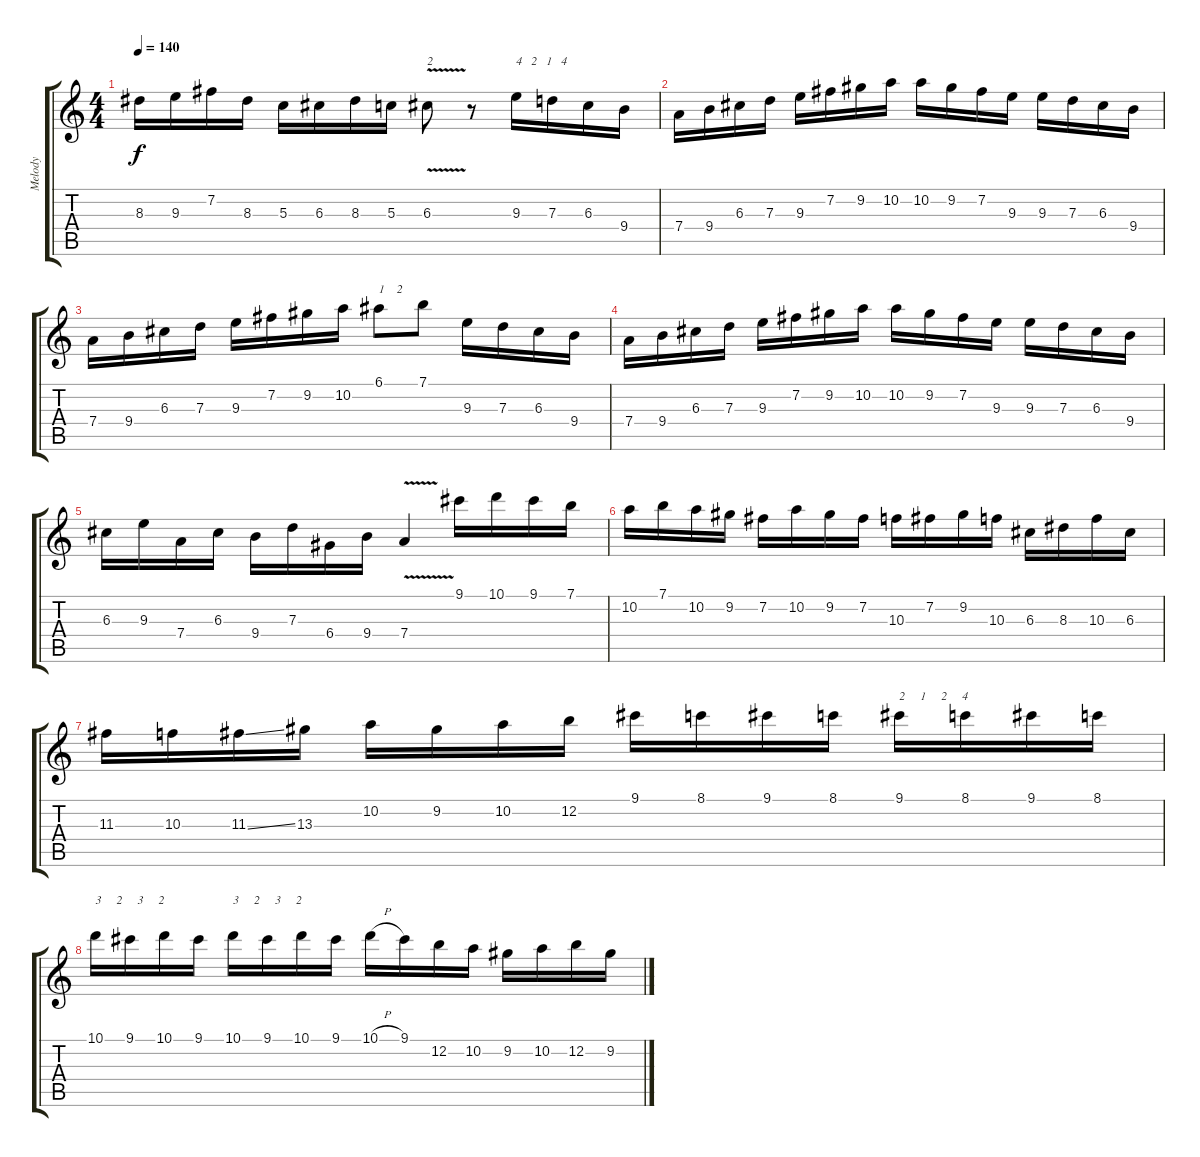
\track ("Melody" "Melody") {instrument distortionguitar}
\staff {score tabs}
\tuning (E4 B3 G3 D3 A2 E2) {hide}
\ts (4 4)
\tempo 140
\clef g2
\ks c
8.3.16{txt "" dy f} 9.3.16 7.2.16 8.3.16 5.3.16 6.3.16 8.3.16 5.3.16 6.3{v}.8{txt "2"} r.8 9.3.16{txt "4   2   1   4"} 7.3.16 6.3.16 9.4.16 |
7.4.16{txt ""} 9.4.16 6.3.16 7.3.16 9.3.16 7.2.16 9.2.16 10.2.16 10.2.16{txt ""} 9.2.16 7.2.16 9.3.16 9.3.16 7.3.16 6.3.16 9.4.16 |
7.4.16{txt ""} 9.4.16 6.3.16 7.3.16 9.3.16 7.2.16 9.2.16 10.2.16 6.1.8{txt "1    2"} 7.1.8 9.3.16 7.3.16 6.3.16 9.4.16 |
7.4.16 9.4.16 6.3.16 7.3.16 9.3.16 7.2.16 9.2.16 10.2.16 10.2.16 9.2.16 7.2.16 9.3.16 9.3.16 7.3.16 6.3.16 9.4.16 |
6.3.16 9.3.16 7.4.16 6.3.16 9.4.16 7.3.16 6.4.16 9.4.16 7.4{v}.4 9.1.16 10.1.16 9.1.16 7.1.16 |
10.2.16 7.1.16 10.2.16 9.2.16 7.2.16 10.2.16 9.2.16 7.2.16 10.3.16 7.2.16 9.2.16 10.3.16 6.3.16 8.3.16 10.3.16 6.3.16 |
11.3.16 10.3.16 11.3{ss}.16 13.3.16 10.2.16 9.2.16 10.2.16 12.2.16 9.1.16 8.1.16 9.1.16 8.1.16 9.1.16{txt "2     1     2     4"} 8.1.16 9.1.16 8.1.16 |
10.1.16{txt "3     2     3     2"} 9.1.16 10.1.16 9.1.16 10.1.16{txt "3     2     3     2"} 9.1.16 10.1.16 9.1.16 10.1{h}.16{txt ""} 9.1.16 12.2.16 10.2.16 9.2.16 10.2.16 12.2.16 9.2.16
